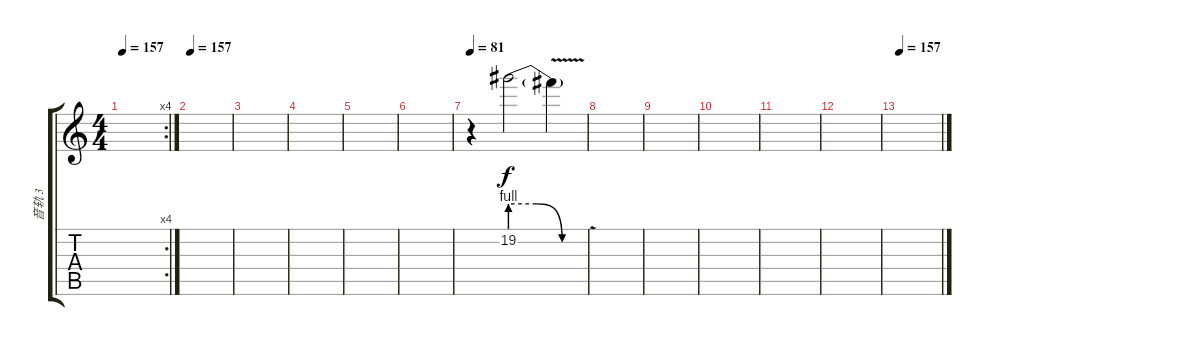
\track ("音轨 3" "音轨 3") {instrument overdrivenguitar}
\staff {score tabs}
\tuning (E4 B3 G3 D3 A2 E2) {hide}
\rc 4
\ts (4 4)
\tempo 157
\clef g2
\ks c
|
\tempo 157
|
|
|
|
|
\tempo 81
r.4 19.2{be (custom 0 4 20 4 40 0 60 0)}.2 19.2{v t}.4 |
|
|
|
|
|
\tempo 157
